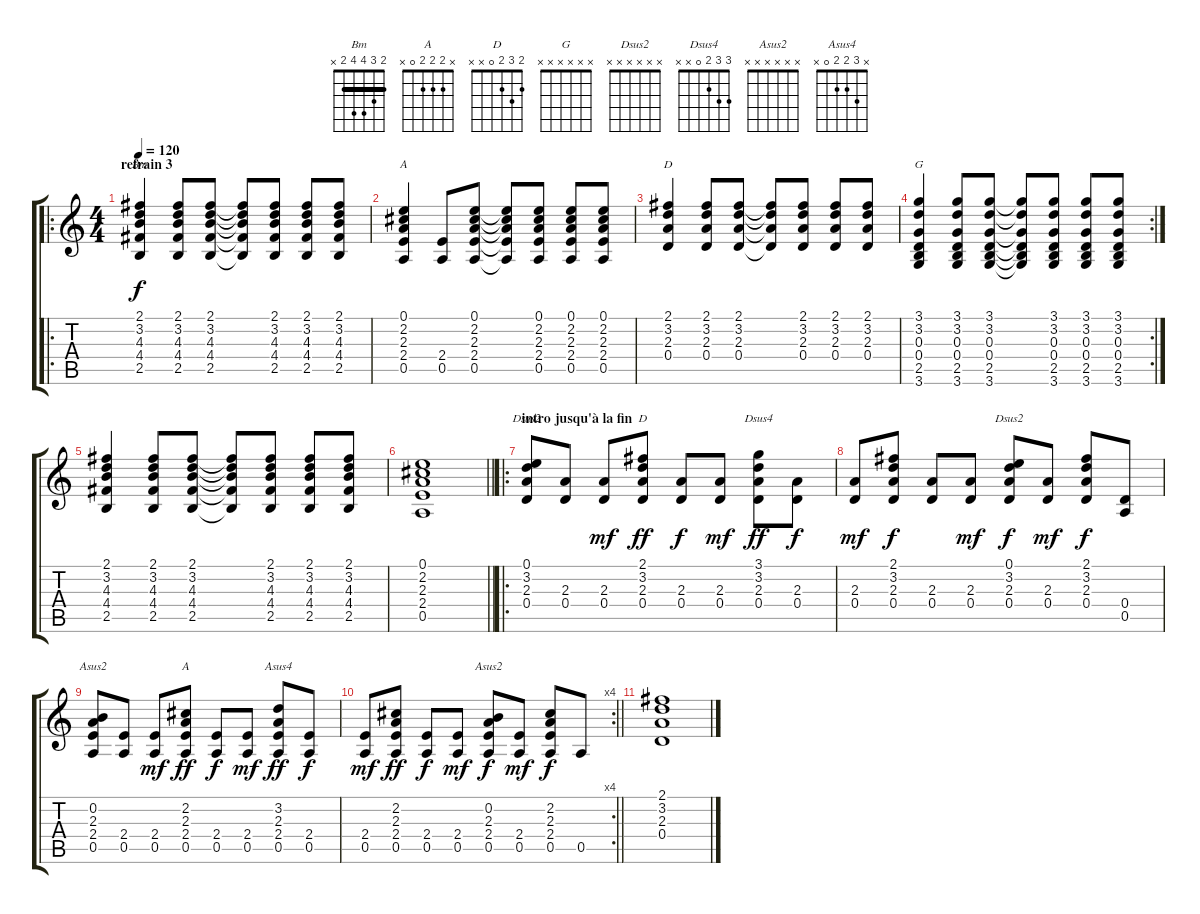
\track "" {instrument acousticguitarsteel}
\staff {score tabs}
\tuning (E4 B3 G3 D3 A2 E2) {hide}
\chord ("Bm" 2 3 4 4 2 x) {barre 2}
\chord ("A" x x x x x x)
\chord ("D" x x x x x x)
\chord ("G" x x x x x x)
\chord ("Dsus2" 0 3 2 0 x x)
\chord ("D" 2 3 2 0 x x)
\chord ("Dsus4" 3 3 2 0 x x)
\chord ("Dsus2" x x x x x x)
\chord ("Asus2" x 0 2 2 0 x)
\chord ("A" x 2 2 2 0 x)
\chord ("Asus4" x 3 2 2 0 x)
\chord ("Asus2" x x x x x x)
\ro
\ts (4 4)
\section ("" "refrain 3")
\tempo 120
\clef g2
\ks c
(2.1 3.2 4.3 4.4 2.5).4{ch "Bm" dy f} (2.1 3.2 4.3 4.4 2.5).8 (2.1 3.2 4.3 4.4 2.5).8 (2.1{t} 3.2{t} 4.3{t} 4.4{t} 2.5{t}).8 (2.1 3.2 4.3 4.4 2.5).8 (2.1 3.2 4.3 4.4 2.5).8 (2.1 3.2 4.3 4.4 2.5).8 |
(0.1 2.2 2.3 2.4 0.5).4{ch "A"} (2.4 0.5).8 (0.1 2.2 2.3 2.4 0.5).8 (0.1{t} 2.2{t} 2.3{t} 2.4{t} 0.5{t}).8 (0.1 2.2 2.3 2.4 0.5).8 (0.1 2.2 2.3 2.4 0.5).8 (0.1 2.2 2.3 2.4 0.5).8 |
(2.1 3.2 2.3 0.4).4{ch "D"} (2.1 3.2 2.3 0.4).8 (2.1 3.2 2.3 0.4).8 (2.1{t} 3.2{t} 2.3{t} 0.4{t}).8 (2.1 3.2 2.3 0.4).8 (2.1 3.2 2.3 0.4).8 (2.1 3.2 2.3 0.4).8 |
\rc 2
(3.1 3.2 0.3 0.4 2.5 3.6).4{ch "G"} (3.1 3.2 0.3 0.4 2.5 3.6).8 (3.1 3.2 0.3 0.4 2.5 3.6).8 (3.1{t} 3.2{t} 0.3{t} 0.4{t} 2.5{t} 3.6{t}).8 (3.1 3.2 0.3 0.4 2.5 3.6).8 (3.1 3.2 0.3 0.4 2.5 3.6).8 (3.1 3.2 0.3 0.4 2.5 3.6).8 |
(2.1 3.2 4.3 4.4 2.5).4 (2.1 3.2 4.3 4.4 2.5).8 (2.1 3.2 4.3 4.4 2.5).8 (2.1{t} 3.2{t} 4.3{t} 4.4{t} 2.5{t}).8 (2.1 3.2 4.3 4.4 2.5).8 (2.1 3.2 4.3 4.4 2.5).8 (2.1 3.2 4.3 4.4 2.5).8 |
\barLineRight lightlight
(0.1 2.2 2.3 2.4 0.5).1 |
\ro
\section ("" "intro jusqu'à la fin")
(0.1 3.2 2.3 0.4).8{ch "Dsus2"} (2.3 0.4).8 (2.3 0.4).8{dy mf} (2.1 3.2 2.3 0.4).8{ch "D" dy ff} (2.3 0.4).8{dy f} (2.3 0.4).8{dy mf} (3.1 3.2 2.3 0.4).8{ch "Dsus4" dy ff} (2.3 0.4).8{dy f} |
(2.3 0.4).8{dy mf} (2.1 3.2 2.3 0.4).8{dy f} (2.3 0.4).8 (2.3 0.4).8{dy mf} (0.1 3.2 2.3 0.4).8{ch "Dsus2" dy f} (2.3 0.4).8{dy mf} (2.1 3.2 2.3 0.4).8{dy f} (0.4 0.5).8 |
(0.2 2.3 2.4 0.5).8{ch "Asus2"} (2.4 0.5).8 (2.4 0.5).8{dy mf} (2.2 2.3 2.4 0.5).8{ch "A" dy ff} (2.4 0.5).8{dy f} (2.4 0.5).8{dy mf} (3.2 2.3 2.4 0.5).8{ch "Asus4" dy ff} (2.4 0.5).8{dy f} |
\rc 4
\barLineRight lightlight
(2.4 0.5).8{dy mf} (2.2 2.3 2.4 0.5).8{dy ff} (2.4 0.5).8{dy f} (2.4 0.5).8{dy mf} (0.2 2.3 2.4 0.5).8{ch "Asus2" dy f} (2.4 0.5).8{dy mf} (2.2 2.3 2.4 0.5).8{dy f} 0.5.8 |
(2.1 3.2 2.3 0.4).1
